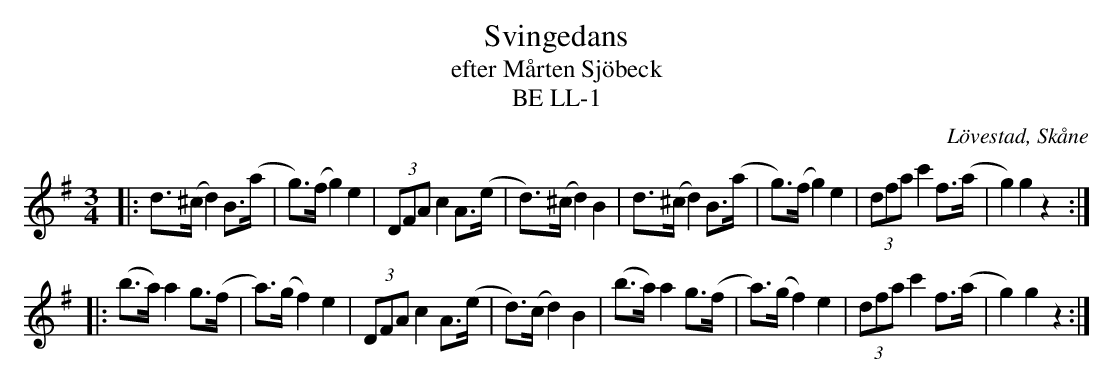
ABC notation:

X:1
T:Svingedans
T:efter Mårten Sjöbeck
T:BE LL-1
O:Lövestad, Skåne
M:3/4
L:1/8
Q:108
K:G
|: d>(^c d2) B>(a | g)>(f g2) e2 | (3DFA c2 A>(e | d)>(^c d2) B2 | d>(^c d2) B>(a | g)>(f g2) e2 | (3dfa c'2 f>(a | g2) g2 z2 :|
|: (b>a) a2 g>(f | a)>(g f2) e2 | (3DFA c2 A>(e | d)>(c d2) B2 | (b>a) a2 g>(f | a)>(g f2) e2 | (3dfa c'2 f>(a | g2) g2 z2 :|
